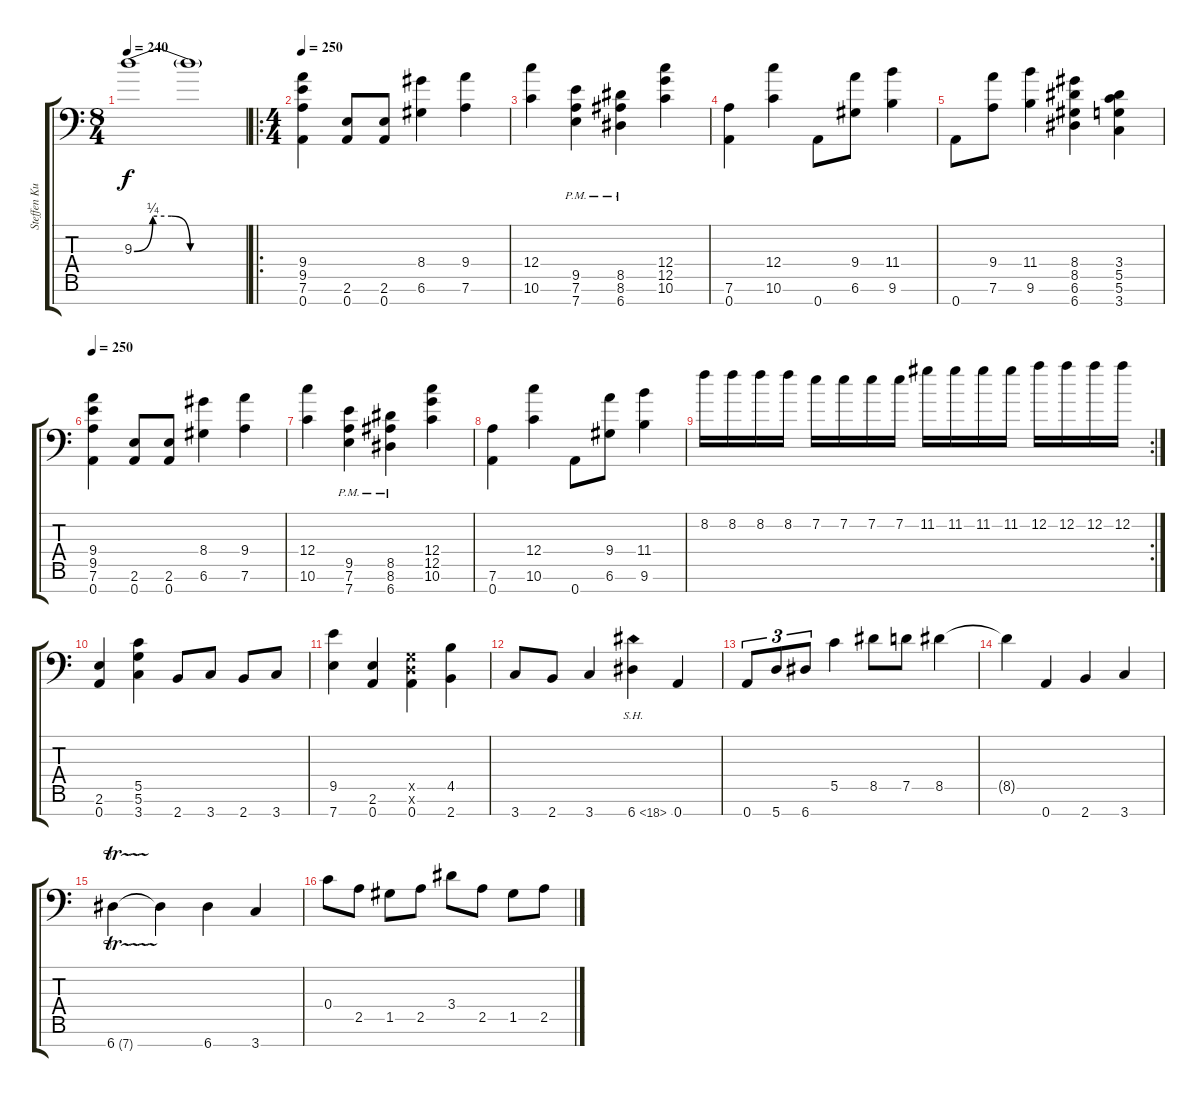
\track ("Steffen Kummerer" "Steffen Ku") {instrument distortionguitar}
\staff {score tabs}
\tuning (D4 A3 F3 C3 G2 D2 A1) {hide}
\ts (8 4)
\tempo 240
\clef f4
\ks c
9.3{be (custom 0 0 10 1 20 1 30 0 60 0)}.1{dy f} 9.3{t}.1 |
\ro
\ts (4 4)
\tempo 250
(9.4 9.5 7.6 0.7).4 (2.6 0.7).8 (2.6 0.7).8 (8.4 6.6).4 (9.4 7.6).4 |
(12.4 10.6).4 (9.5{pm} 7.6 7.7).4 (8.5{pm} 8.6 6.7).4 (12.4 12.5 10.6).4 |
(7.6 0.7).4 (12.4 10.6).4 0.7.8 (9.4 6.6).8 (11.4 9.6).4 |
0.7.8 (9.4 7.6).8 (11.4 9.6).4 (8.4 8.5 6.6 6.7).4 (3.4 5.5 5.6 3.7).4 |
\tempo 250
(9.4 9.5 7.6 0.7).4 (2.6 0.7).8 (2.6 0.7).8 (8.4 6.6).4 (9.4 7.6).4 |
(12.4 10.6).4 (9.5{pm} 7.6 7.7).4 (8.5{pm} 8.6 6.7).4 (12.4 12.5 10.6).4 |
(7.6 0.7).4 (12.4 10.6).4 0.7.8 (9.4 6.6).8 (11.4 9.6).4 |
\rc 2
8.2.16 8.2.16 8.2.16 8.2.16 7.2.16 7.2.16 7.2.16 7.2.16 11.2.16 11.2.16 11.2.16 11.2.16 12.2.16 12.2.16 12.2.16 12.2.16 |
(2.6 0.7).4 (5.5 5.6 3.7).4 2.7.8 3.7.8 2.7.8 3.7.8 |
(9.5 7.7).4 (2.6 0.7).4 (0.5{x} 0.6{x} 0.7).4 (4.5 2.7).4 |
3.7.8 2.7.8 3.7.4 6.7{sh 12}.4 0.7.4 |
0.7.8{tu (3 2)} 5.7.8{tu (3 2)} 6.7.8{tu (3 2)} 5.5.4 8.5.8 7.5.8 8.5.4 |
8.5{t}.4 0.7.4 2.7.4 3.7.4 |
6.7{tr (7 16)}.4 6.7{t}.4 6.7.4 3.7.4 |
0.4.8 2.5.8 1.5.8 2.5.8 3.4.8 2.5.8 1.5.8 2.5.8
